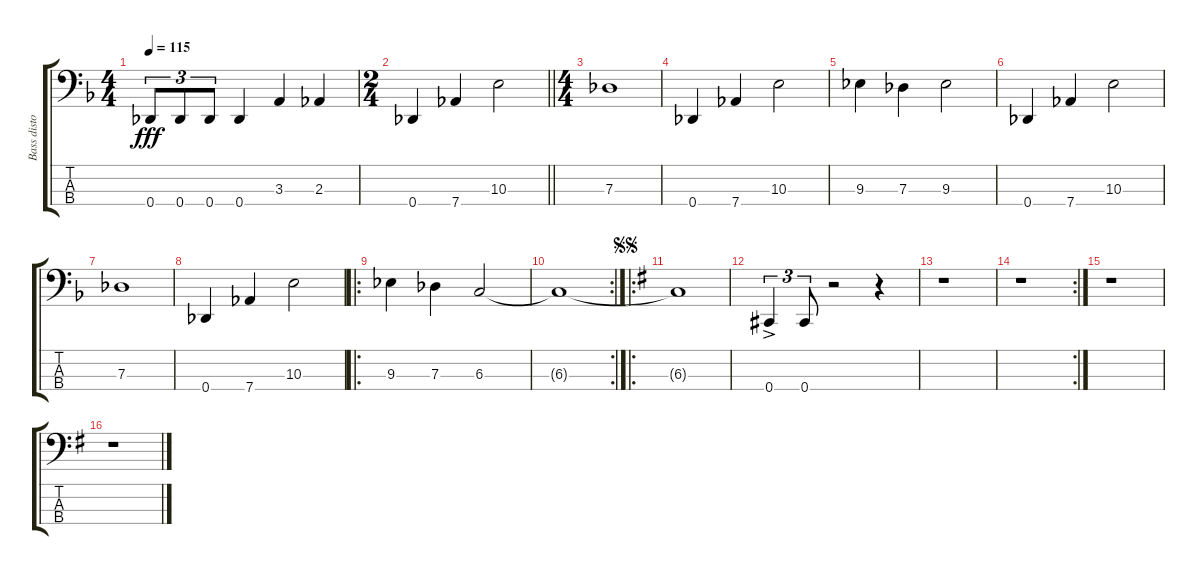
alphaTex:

\track ("Bass distortion effects" "Bass disto") {instrument distortionguitar}
\staff {score tabs}
\tuning (E2 B1 Gb1 Db1) {hide}
\ts (4 4)
\tempo 115
\clef f4
\ks f
0.4.8{tu (3 2) dy fff} 0.4.8{tu (3 2)} 0.4.8{tu (3 2)} 0.4.4 3.3.4 2.3.4 |
\ts (2 4)
\barLineRight lightlight
0.4.4 7.4.4 10.3.2 |
\ts (4 4)
7.3.1 |
0.4.4 7.4.4 10.3.2 |
9.3.4 7.3.4 9.3.2 |
0.4.4 7.4.4 10.3.2 |
7.3.1 |
0.4.4 7.4.4 10.3.2 |
\ro
9.3.4 7.3.4 6.3.2 |
\rc 2
6.3{t}.1 |
\ro
\jump segnosegno
\ks g
6.3{t}.1 |
0.4{ac}.4{tu (3 2)} 0.4.8{tu (3 2)} r.2 r.4 |
r.1 |
\rc 2
r.1 |
r.1 |
r.1
